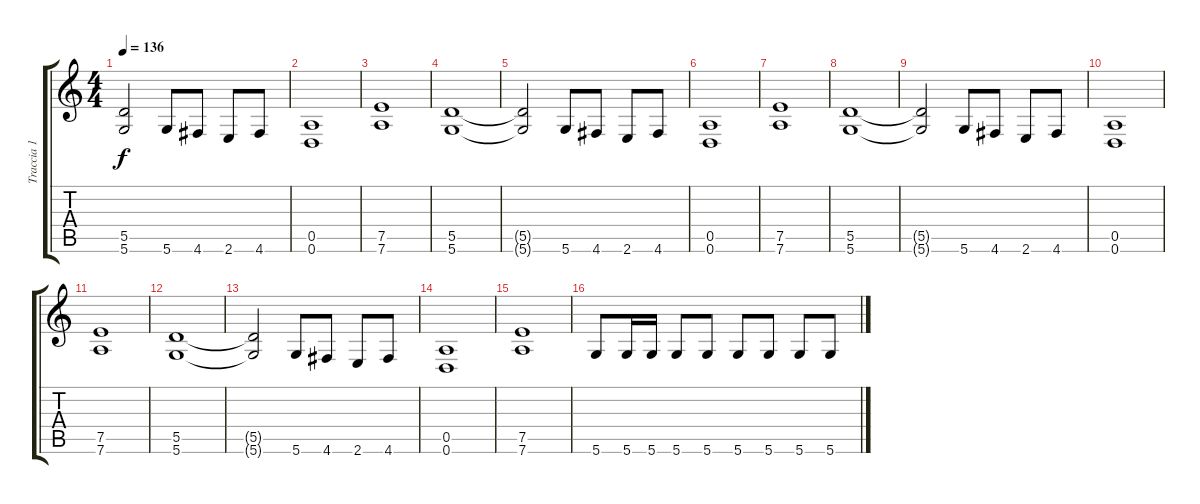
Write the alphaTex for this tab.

\track ("Traccia 1" "Traccia 1") {instrument electricguitarjazz}
\staff {score tabs}
\tuning (E4 B3 G3 D3 A2 D2) {hide}
\ts (4 4)
\tempo 136
\clef g2
\ks c
(5.5{t} 5.6{t}).2{dy f} 5.6.8 4.6.8 2.6.8 4.6.8 |
(0.5 0.6).1{instrument distortionguitar} |
(7.5 7.6).1 |
(5.5 5.6).1 |
(5.5{t} 5.6{t}).2 5.6.8 4.6.8 2.6.8 4.6.8 |
(0.5 0.6).1{instrument distortionguitar} |
(7.5 7.6).1 |
(5.5 5.6).1 |
(5.5{t} 5.6{t}).2 5.6.8 4.6.8 2.6.8 4.6.8 |
(0.5 0.6).1{instrument distortionguitar} |
(7.5 7.6).1 |
(5.5 5.6).1 |
(5.5{t} 5.6{t}).2 5.6.8 4.6.8 2.6.8 4.6.8 |
(0.5 0.6).1 |
(7.5 7.6).1 |
5.6.8 5.6.16 5.6.16 5.6.8 5.6.8 5.6.8 5.6.8 5.6.8 5.6.8
